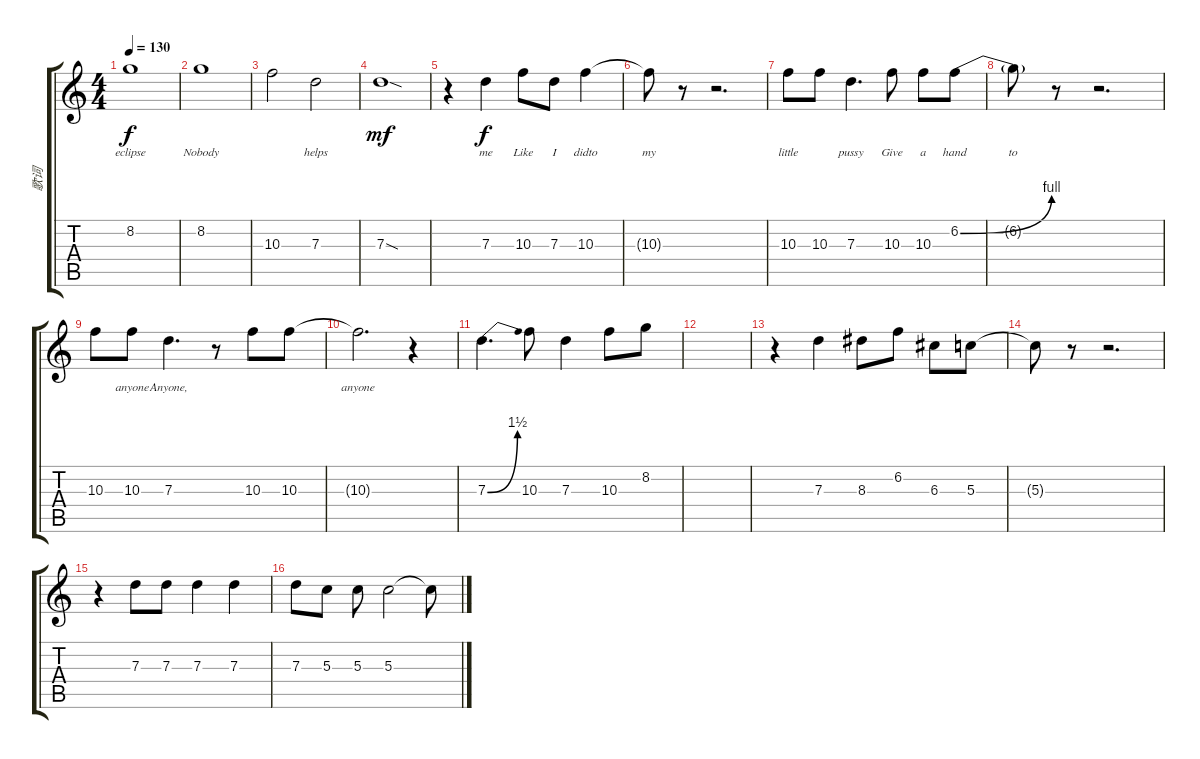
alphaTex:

\track ("歌词" "歌词") {instrument acousticguitarnylon}
\staff {score tabs}
\tuning (E4 B3 G3 D3 A2 E2) {hide}
\ts (4 4)
\tempo 130
\clef g2
\ks c
8.2.1{lyrics (0 "eclipse") lyrics (1 "") lyrics (2 "") lyrics (3 "") lyrics (4 "") dy f} |
8.2.1{lyrics (0 "Nobody") lyrics (1 "") lyrics (2 "") lyrics (3 "") lyrics (4 "")} |
10.3.2{lyrics (0 "") lyrics (1 "") lyrics (2 "") lyrics (3 "") lyrics (4 "")} 7.3.2{lyrics (0 "helps") lyrics (1 "") lyrics (2 "") lyrics (3 "") lyrics (4 "")} |
7.3{sod}.1{lyrics (0 "") lyrics (1 "") lyrics (2 "") lyrics (3 "") lyrics (4 "") dy mf} |
r.4 7.3.4{lyrics (0 "me") lyrics (1 "") lyrics (2 "") lyrics (3 "") lyrics (4 "") dy f} 10.3.8{lyrics (0 "Like") lyrics (1 "") lyrics (2 "") lyrics (3 "") lyrics (4 "")} 7.3.8{lyrics (0 "I") lyrics (1 "") lyrics (2 "") lyrics (3 "") lyrics (4 "")} 10.3.4{lyrics (0 "didto") lyrics (1 "") lyrics (2 "") lyrics (3 "") lyrics (4 "")} |
10.3{t}.8{lyrics (0 "my") lyrics (1 "") lyrics (2 "") lyrics (3 "") lyrics (4 "")} r.8 r.2{d} |
10.3.8{lyrics (0 "little") lyrics (1 "") lyrics (2 "") lyrics (3 "") lyrics (4 "")} 10.3.8{lyrics (0 "") lyrics (1 "") lyrics (2 "") lyrics (3 "") lyrics (4 "")} 7.3.4{d lyrics (0 "pussy") lyrics (1 "") lyrics (2 "") lyrics (3 "") lyrics (4 "")} 10.3.8{lyrics (0 "Give") lyrics (1 "") lyrics (2 "") lyrics (3 "") lyrics (4 "")} 10.3.8{lyrics (0 "a") lyrics (1 "") lyrics (2 "") lyrics (3 "") lyrics (4 "")} 6.2{be (bend 0 0 60 4)}.8{lyrics (0 "hand") lyrics (1 "") lyrics (2 "") lyrics (3 "") lyrics (4 "")} |
6.2{t}.8{lyrics (0 "to") lyrics (1 "") lyrics (2 "") lyrics (3 "") lyrics (4 "")} r.8 r.2{d} |
10.3.8{lyrics (0 "") lyrics (1 "") lyrics (2 "") lyrics (3 "") lyrics (4 "")} 10.3.8{lyrics (0 "anyone") lyrics (1 "") lyrics (2 "") lyrics (3 "") lyrics (4 "")} 7.3.4{d lyrics (0 "Anyone,") lyrics (1 "") lyrics (2 "") lyrics (3 "") lyrics (4 "")} r.8 10.3.8{lyrics (0 "") lyrics (1 "") lyrics (2 "") lyrics (3 "") lyrics (4 "")} 10.3.8{lyrics (0 "") lyrics (1 "") lyrics (2 "") lyrics (3 "") lyrics (4 "")} |
10.3{t}.2{d lyrics (0 "anyone") lyrics (1 "") lyrics (2 "") lyrics (3 "") lyrics (4 "")} r.4 |
7.3{be (bend 0 0 60 6)}.4{d} 10.3.8 7.3.4 10.3.8 8.2.8 |
|
r.4 7.3.4 8.3.8 6.2.8 6.3.8 5.3.8 |
5.3{t}.8 r.8 r.2{d} |
r.4 7.3.8 7.3.8 7.3.4 7.3.4 |
7.3.8 5.3.8 5.3.8 5.3.2 5.3{t}.8
